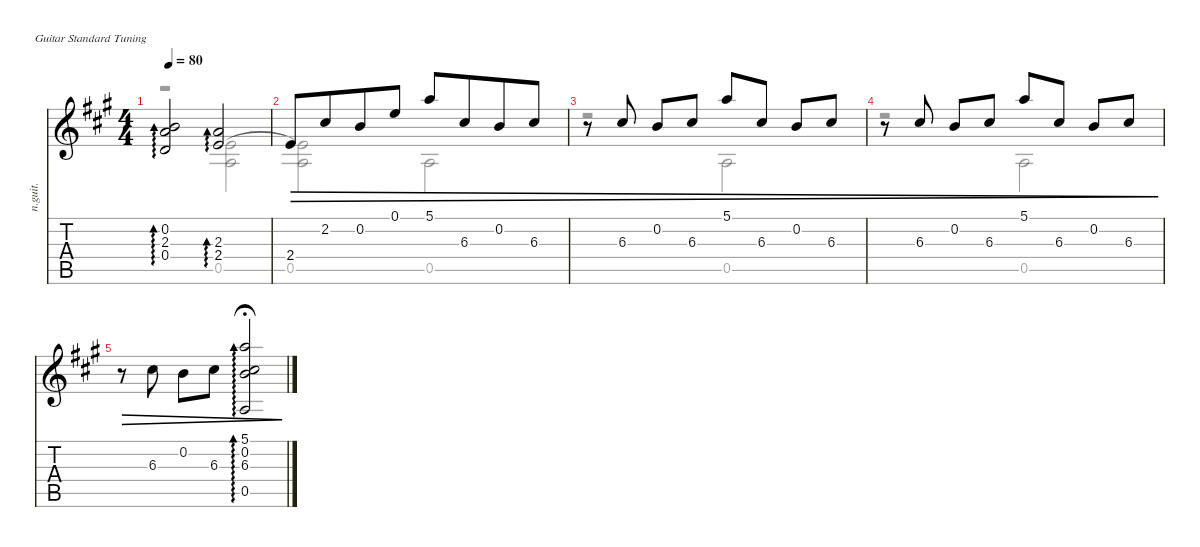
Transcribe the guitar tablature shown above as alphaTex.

\defaultSystemsLayout 4
\hideDynamics
\bracketExtendMode nobrackets
\otherSystemsTrackNameOrientation horizontal
\track ("Nylon Guitar" "n.guit.") {instrument acousticguitarnylon}
\staff {score tabs}
\tuning (E4 B3 G3 D3 A2 E2)
\voice
\ts (4 4)
\tempo 80
\clef g2
\scale
0.901742
\ks a
(0.4{acc forcenatural} 2.3{acc forcenatural} 0.2{acc forcenatural}).2{ad 0 dy mf beam Up} (2.3{acc forcenatural} 2.4{acc forcenatural}).2{ad 0 beam Up} |
\scale
0.909625 2.4{acc forcenatural}.8{dec beam Up beam merge} 2.2{acc #}.8{dec beam Up beam merge} 0.2{acc forcenatural}.8{dec beam Up beam merge} 0.1{acc forcenatural}.8{dec beam Up} 5.1{acc forcenatural}.8{dec beam Up beam merge} 6.3{acc #}.8{dec beam Up beam merge} 0.2{acc forcenatural}.8{dec beam Up beam merge} 6.3{acc #}.8{dec beam Up} |
\scale
0.811123 r.8{dec beam Up} 6.3{acc #}.8{dec beam Up} 0.2{acc forcenatural}.8{dec beam Up} 6.3{acc #}.8{dec beam Up} 5.1{acc forcenatural}.8{dec beam Up} 6.3{acc #}.8{dec beam Up} 0.2{acc forcenatural}.8{dec beam Up} 6.3{acc #}.8{dec beam Up} |
\scale
1.37751 r.8{dec beam Up} 6.3{acc #}.8{dec beam Up} 0.2{acc forcenatural}.8{dec beam Up} 6.3{acc #}.8{dec beam Up} 5.1{acc forcenatural}.8{dec beam Up} 6.3{acc #}.8{dec beam Up} 0.2{acc forcenatural}.8{dec beam Up} 6.3{acc #}.8{dec beam Up} |
r.8{dec beam Down} 6.3{acc #}.8{dec beam Down} 0.2{acc forcenatural}.8{dec beam Down} 6.3{acc #}.8{dec beam Down} (0.5{acc forcenatural} 6.3{acc #} 0.2{acc forcenatural} 5.1{acc forcenatural}).2{ad 0 dec fermata (medium 0.5) beam Up}
\voice
\clef g2
\ottava regular
\simile none
\scale
0.901742
\ks a
r.2{dy mf beam Down} (0.5{acc forcenatural} 2.4{acc forcenatural}).2{legatoorigin beam Down} |
\scale
0.909625 (0.5{acc forcenatural} 2.4{acc forcenatural}).2{beam Down} 0.5{acc forcenatural}.2{beam Down} |
\scale
0.811123 r.2{beam Down} 0.5{acc forcenatural}.2{beam Down} |
\scale
1.37751 r.2{beam Down} 0.5{acc forcenatural}.2{beam Down} |
